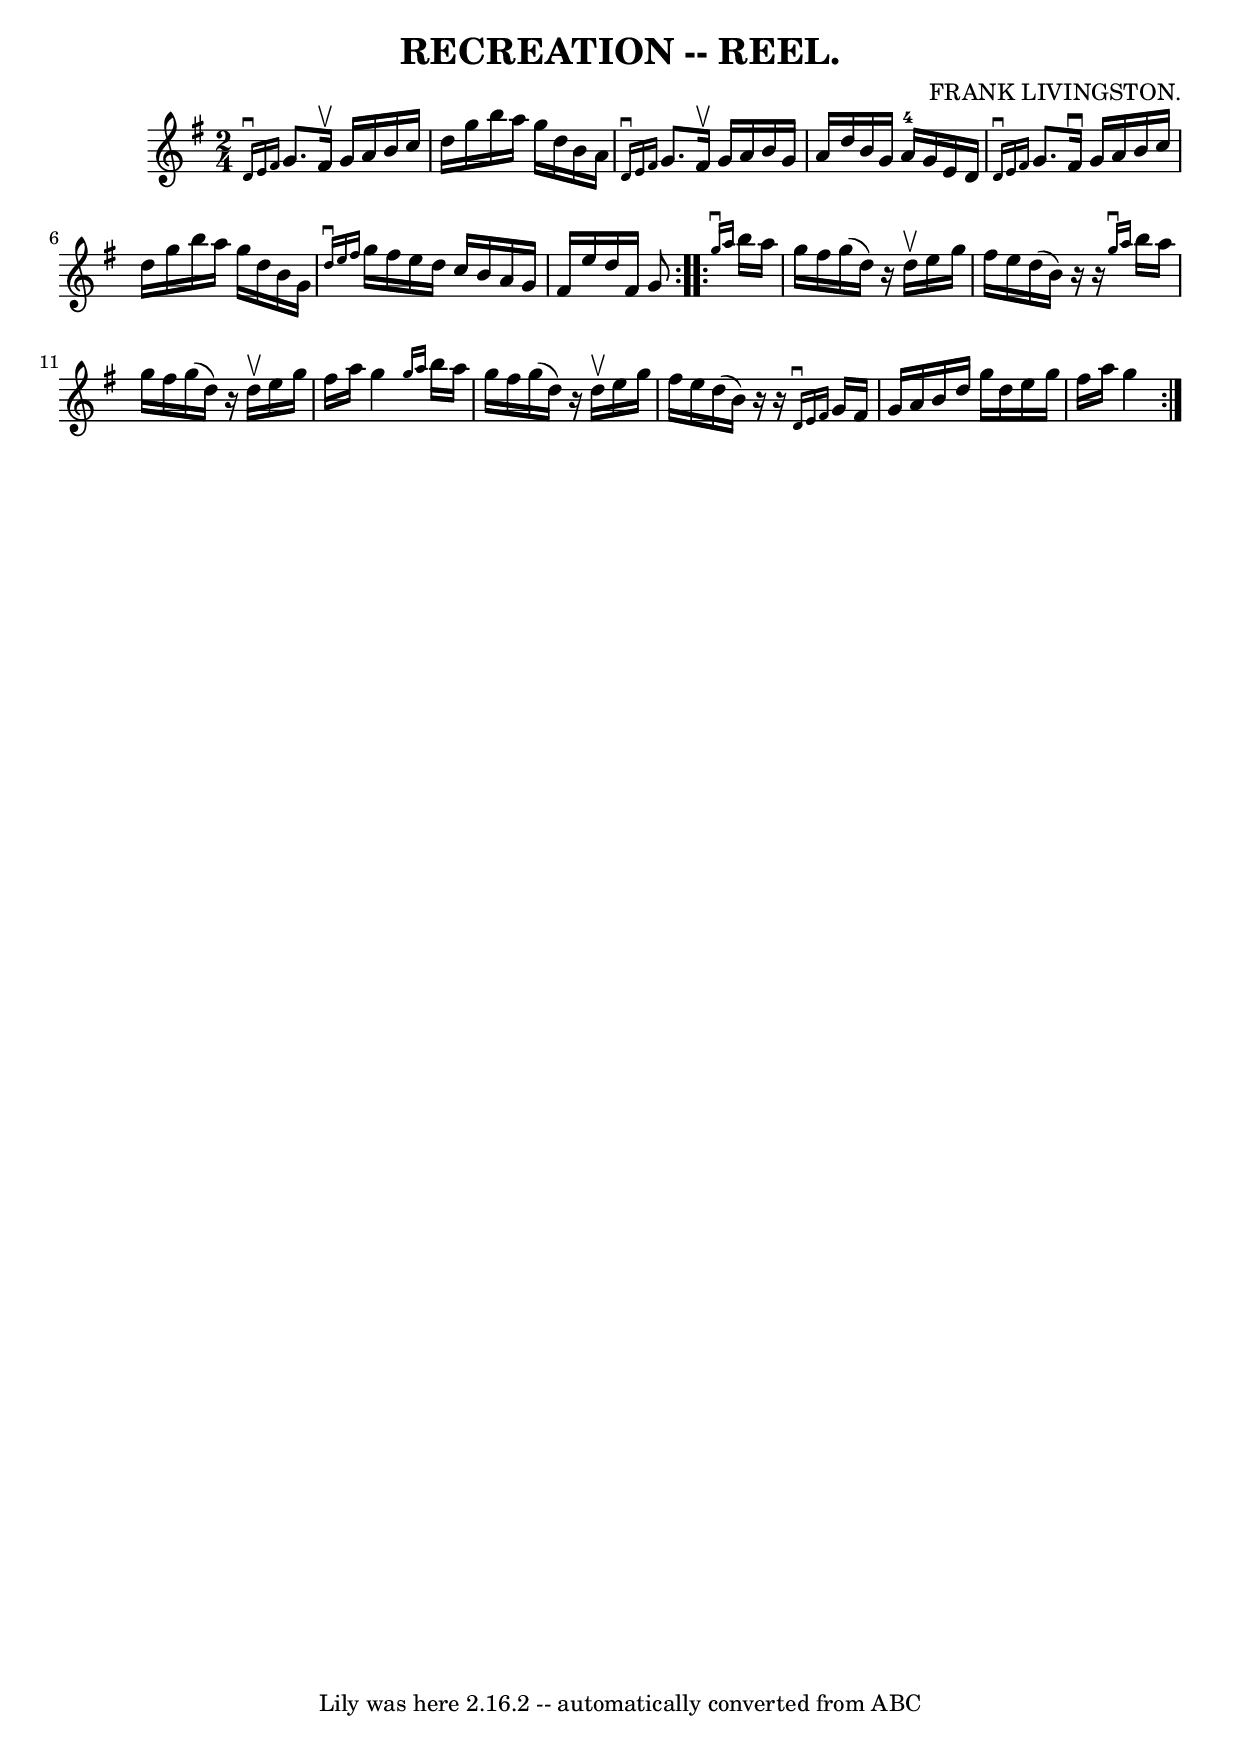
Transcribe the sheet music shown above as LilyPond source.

\version "2.7.40"
\include "Mammoth.ily"
\header {
	%% book = "Coles 43.4"
	composer = "FRANK LIVINGSTON."
	crossRefNumber = "1"
	footnotes = ""
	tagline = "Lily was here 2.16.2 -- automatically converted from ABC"
	title = "RECREATION -- REEL."
}
voicedefault =  {


\repeat volta 2 {
\time 2/4 
\key g \major   \grace { d'16^\downbow e'16 fis'16  } g'8. 
 fis'16^\upbow g'16 a'16 b'16 c''16  |
 d''16 g''16    
b''16 a''16 g''16 d''16 b'16 a'16  |
   \grace { d'16 
^\downbow e'16 fis'16  } g'8. fis'16^\upbow g'16 a'16 b'16   
 g'16  |
 a'16 d''16 b'16 g'16 a'16-4 g'16 e'16   
 d'16  |
     \grace { d'16^\downbow e'16 fis'16  } g'8.    
fis'16^\downbow g'16 a'16 b'16 c''16  |
 d''16 g''16    
b''16 a''16 g''16 d''16 b'16 g'16  |
   \grace { d''16 
^\downbow e''16 fis''16  } g''16 fis''16 e''16 d''16 c''16   
 b'16 a'16 g'16  |
 fis'16 e''16 d''16 fis'16 g'8    
}     \repeat volta 2 {   \grace { g''16^\downbow a''16  } b''16    
a''16 g''16 fis''16 g''16 (d''16)   r16 d''16^\upbow |
 
 e''16 g''16 fis''16 e''16 d''16 (b'16)   r16   r16 |
 
  \grace { g''16^\downbow a''16  } b''16 a''16 g''16 fis''16   
 g''16 (d''16)   r16 d''16^\upbow |
 e''16 g''16 fis''16 
 a''16 g''4  |
     \grace { g''16 a''16  } b''16 a''16   
 g''16 fis''16 g''16 (d''16)   r16 d''16^\upbow |
 e''16 
 g''16 fis''16 e''16 d''16 (b'16)   r16   r16 |
   
\grace { d'16^\downbow e'16 fis'16  } g'16 fis'16 g'16 a'16 
 b'16 d''16 g''16 d''16  |
 e''16 g''16 fis''16    
a''16 g''4  }   
}

\score{
    <<

	\context Staff="default"
	{
	    \voicedefault 
	}

    >>
	\layout {
	}
	\midi {}
}
